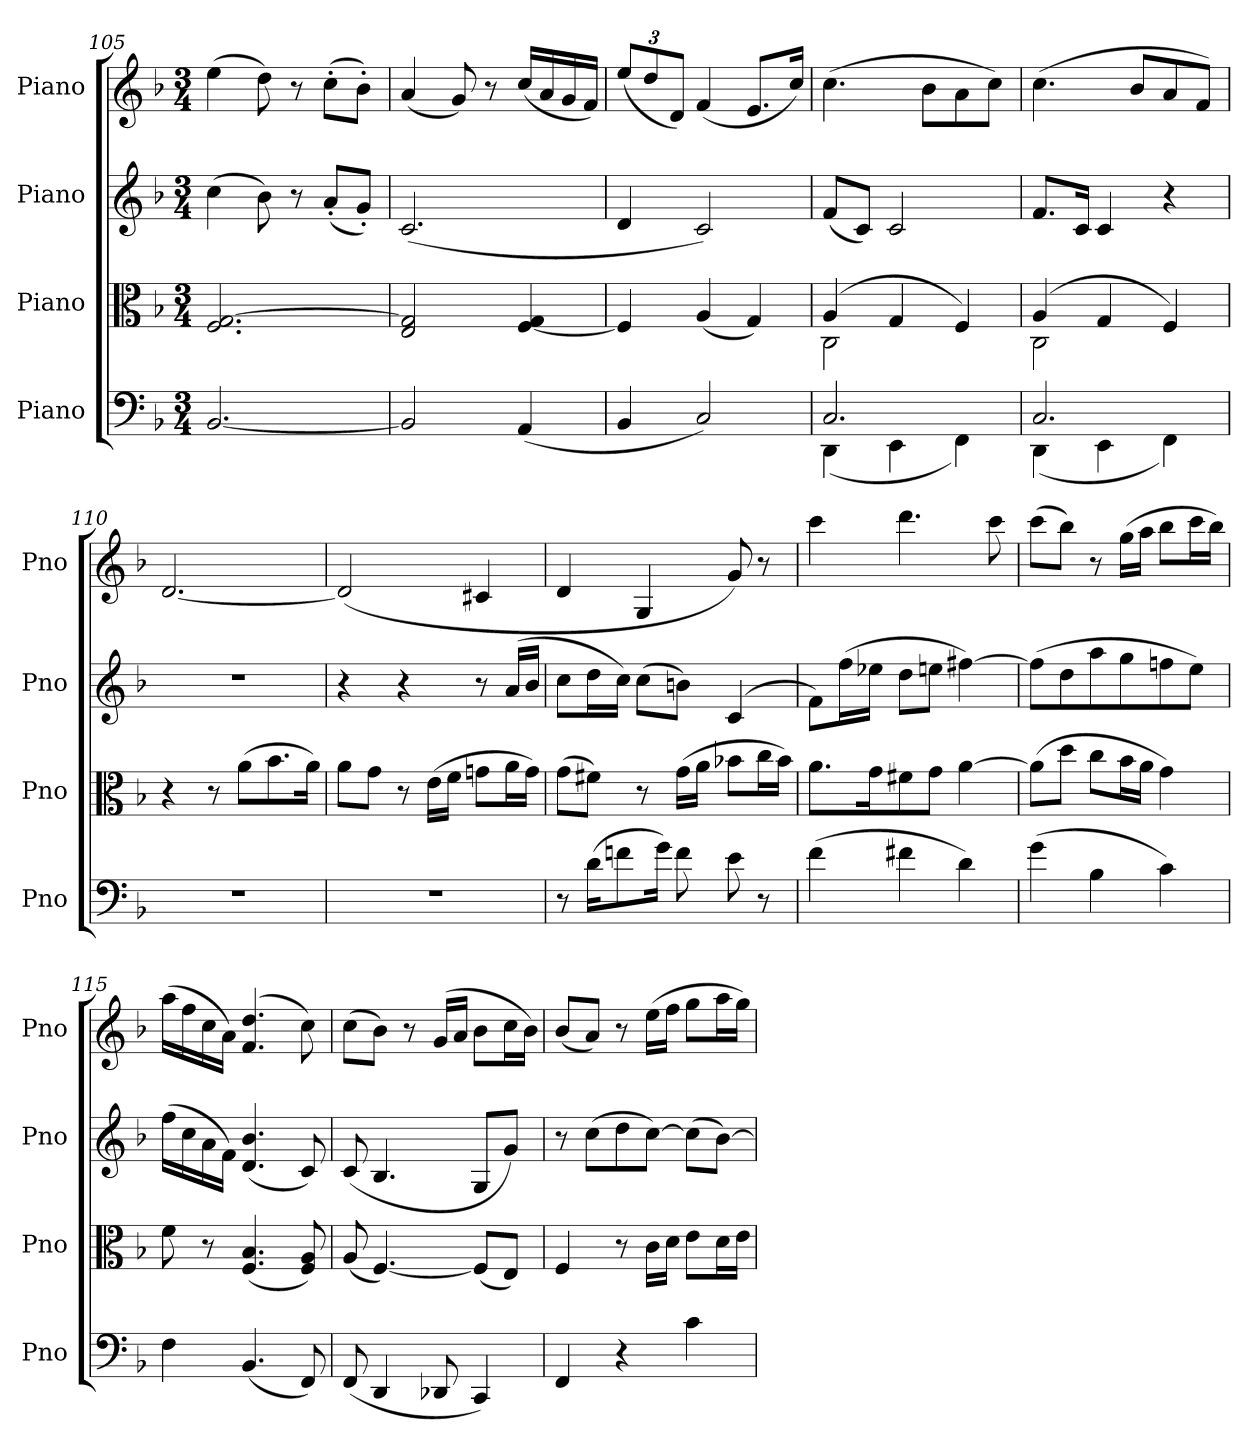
**kern	**kern	**kern	**kern
*part4	*part3	*part2	*part1
*staff4	*staff3	*staff2	*staff1
*I"Piano	*I"Piano	*I"Piano	*I"Piano
*I'Pno	*I'Pno	*I'Pno	*I'Pno
*clefF4	*clefC3	*clefG2	*clefG2
*k[b-]	*k[b-]	*k[b-]	*k[b-]
*M3/4	*M3/4	*M3/4	*M3/4
=105	=105	=105	=105
[2.BB-/	2.F/ [2.G/	(4cc\	(4ee\
.	.	8b-\)	8dd\)
.	.	8r	8r
.	.	(8a'/L	(8cc'\L
.	.	8g'/J)	8b-'\J)
=106	=106	=106	=106
2BB-/]	2E/ 2G/]	(2.c/	(4a/
.	.	.	8g/)
.	.	.	8r
(4AA/	[4F/ 4G/	.	(16cc/LL
.	.	.	16a/
.	.	.	16g/
.	.	.	16f/JJ)
=107	=107	=107	=107
*	*	*	*Xbrackettup
4BB-/	4F/]	4d/	(12ee/L
.	.	.	12dd/
.	.	.	12d/J)
2C/)	(4A/	2c/)	(4f/
.	4G/)	.	8.e/L
.	.	.	16cc/Jk)
=108	=108	=108	=108
*^	*^	*	*
2.C/	(4DD\	(4A/	2C\	(8f/L	(4.cc\
.	.	.	.	8c/J)	.
.	4EE\	4G/	.	2c/	.
.	.	.	.	.	8b-\L
.	4FF\)	4F/)	4ryy	.	8a\
.	.	.	.	.	8cc\J)
=109	=109	=109	=109	=109	=109
2.C/	(4DD\	(4A/	2C\	8.f/L	(4.cc\
.	.	.	.	16c/Jk	.
.	4EE\	4G/	.	4c/	.
.	.	.	.	.	8b-/L
.	4FF\)	4F/)	4ryy	4r	8a/
.	.	.	.	.	8f/J)
*v	*v	*	*	*	*
*	*v	*v	*	*
=110	=110	=110	=110
2.r	4r	2.r	[2.d/
.	8r	.	.
.	(8a\L	.	.
.	8.b-\	.	.
.	16a\Jk)	.	.
!!LO:LB:g=z
=111	=111	=111	=111
2.r	8a\L	4r	(2d/]
.	8g\J	.	.
.	8r	4r	.
.	(>16e\LL	.	.
.	16f\JJ	.	.
.	8gn\L	8r	4c#X/
.	16a\L	(>16a/LL	.
.	16g\JJ)	16b-/JJ	.
=112	=112	=112	=112
8r	(8g\L	8cc\L	4d/
(16d\KL	8f#X\J)	16dd\L	.
8fn\	.	16cc\JJ)	.
.	8r	(8cc\L	4G/
16g\Jk)	.	.	.
8f\	(>16g\LL	8bn\J)	.
.	16a\JJ	.	.
8e\	8b-X\L	(4c/	8g/)
8r	16cc\L	.	8r
.	16b-\JJ)	.	.
=113	=113	=113	=113
(4f\	8.a\L	8f\L)	4ccc\
.	.	(16ff\L	.
.	16g\K	16ee-X\JJ	.
4f#X\	8f#X\	8dd\L	4.ddd\
.	8g\J	8een\J	.
4d\)	[4a\	[4ff#X\)	.
.	.	.	8ccc\
=114	=114	=114	=114
(4g\	(8a\L]	(8ff#\L]	(8ccc\L
.	8dd\J	8dd\	8bb-\J)
4B-\	8cc\L	8aa\	8r
.	16b-\L	8gg\	(16gg\LL
.	16a\JJ	.	16aa\JJ
4c\)	4g\)	8ffn\	8bb-\L
.	.	8ee\J)	16ccc\L
.	.	.	16bb-\JJ)
=115	=115	=115	=115
4F\	8f\	(16ff\LL	(16aa\LL
.	.	16cc\	16ff\
.	8r	16a\	16cc\
.	.	16f\JJ)	16a\JJ)
(4.BB-/	(>4.F/ 4.B-/	(4.d/ 4.b-/	(4.f/ 4.dd/
8FF/)	8F/ 8A/)	8c/)	8cc\)
=116	=116	=116	=116
(8FF/	(8A/	(>8c/	(8cc\L
4DD/	[4.F/)	4.B-/	8b-\J)
.	.	.	8r
8DD-X/	.	.	(16g/LL
.	.	.	16a/JJ
4CC/)	(8F/L]	8G/L	8b-\L
.	8E/J)	8g/J)	16cc\L
.	.	.	16b-\JJ)
=117	=117	=117	=117
4FF/	4F/	8r	(8b-/L
.	.	(8cc\L	8a/J)
4r	8r	8dd\	8r
.	16c\LL	[8cc\J)	(16ee\LL
.	16d\JJ	.	16ff\JJ
4c\	8e\L	(8cc\L]	8gg\L
.	16d\L	[8b-\J)	16aa\L
.	16e\JJ	.	16gg\JJ)
=	=	=	=
*-	*-	*-	*-
